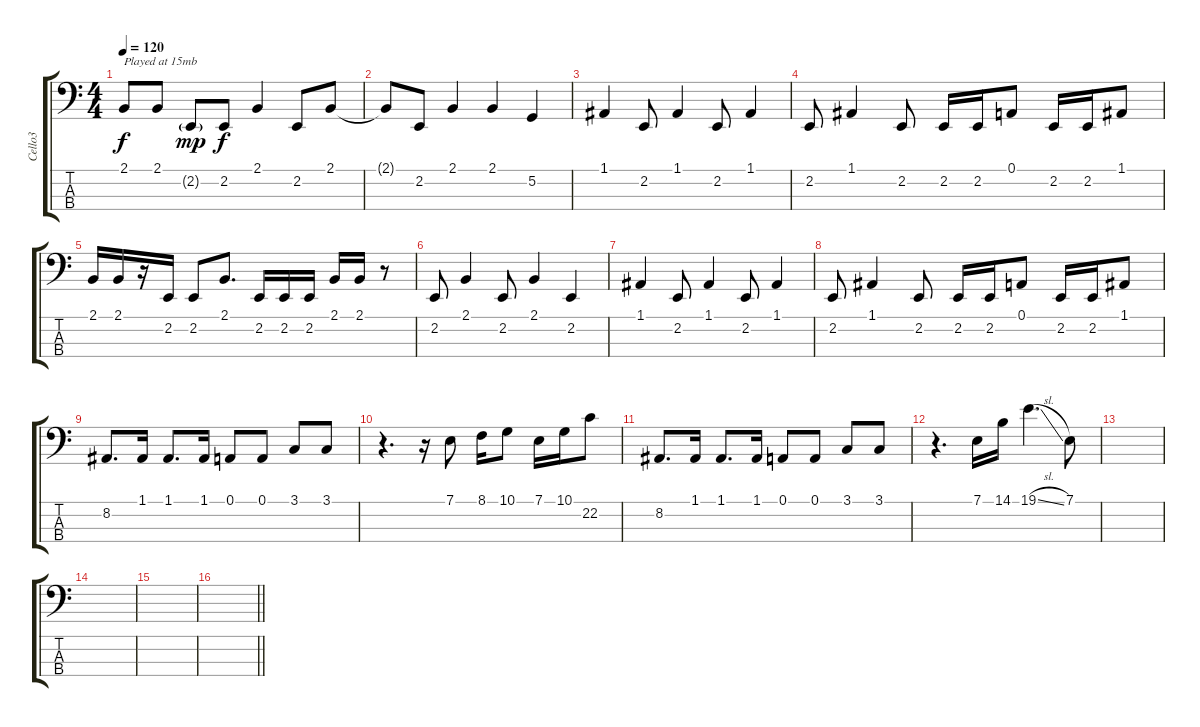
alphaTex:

\track ("Cello3" "Cello3") {instrument cello}
\staff {score tabs}
\tuning (A2 D2 G1 C1) {hide}
\ts (4 4)
\tempo 120
\clef f4
\ks c
2.1.8{txt "Played at 15mb" dy f} 2.1.8 2.2{g}.8{dy mp} 2.2.8{dy f} 2.1.4 2.2.8 2.1.8 |
2.1{t}.8 2.2.8 2.1.4 2.1.4 5.2.4 |
1.1.4 2.2.8 1.1.4 2.2.8 1.1.4 |
2.2.8 1.1.4 2.2.8 2.2.16 2.2.16 0.1.8 2.2.16 2.2.16 1.1.8 |
2.1.16 2.1.16 r.16 2.2.16 2.2.8 2.1.8{d} 2.2.16 2.2.16 2.2.16 2.1.16 2.1.16 r.8 |
2.2.8 2.1.4 2.2.8 2.1.4 2.2.4 |
1.1.4 2.2.8 1.1.4 2.2.8 1.1.4 |
2.2.8 1.1.4 2.2.8 2.2.16 2.2.16 0.1.8 2.2.16 2.2.16 1.1.8 |
8.2.8{d} 1.1.16 1.1.8{d} 1.1.16 0.1.8 0.1.8 3.1.8 3.1.8 |
r.4{d} r.16 7.1.8 8.1.16 10.1.8 7.1.16 10.1.16 22.2.8 |
8.2.8{d} 1.1.16 1.1.8{d} 1.1.16 0.1.8 0.1.8 3.1.8 3.1.8 |
r.4{d} 7.1.16 14.1.16 19.1{sl}.4{d} 7.1.8 |
|
|
|
\barLineRight lightlight
